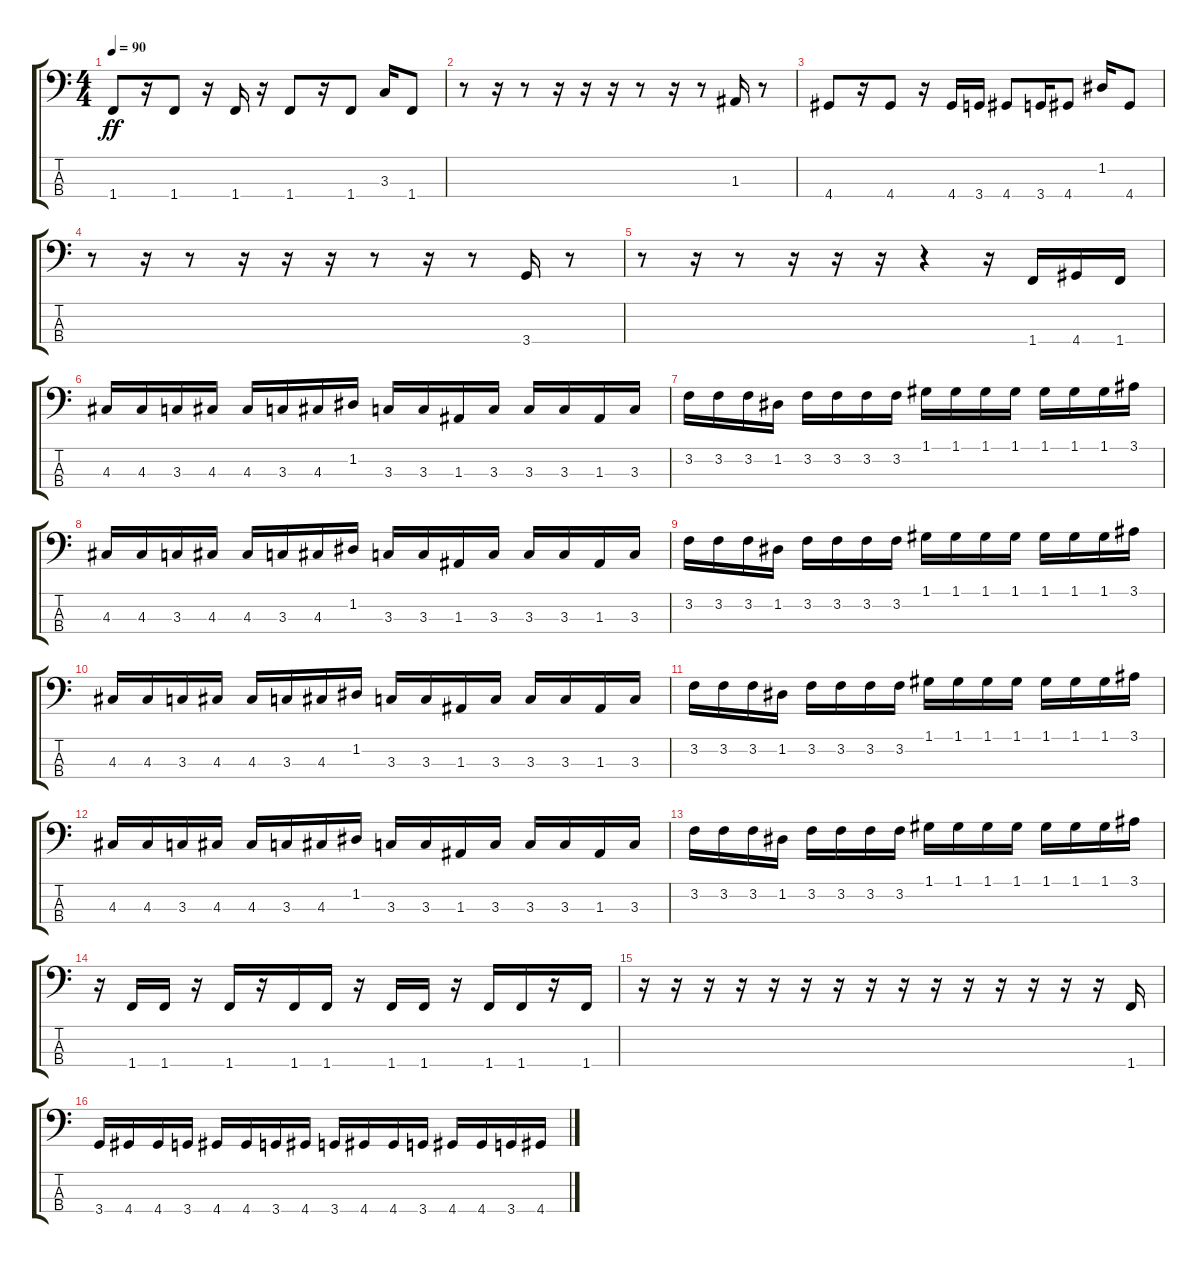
\track "" {instrument synthbass2}
\staff {score tabs}
\tuning (G2 D2 A1 E1) {hide}
\ts (4 4)
\tempo 90
\clef f4
\ks c
1.4.8{dy ff} r.16 1.4.8 r.16 1.4.16 r.16 1.4.8 r.16 1.4.8 3.3.16 1.4.8 |
r.8 r.16 r.8 r.16 r.16 r.16 r.8 r.16 r.8 1.3.16 r.8 |
4.4.8 r.16 4.4.8 r.16 4.4.16 3.4.16 4.4.8 3.4.16 4.4.8 1.2.16 4.4.8 |
r.8 r.16 r.8 r.16 r.16 r.16 r.8 r.16 r.8 3.4.16 r.8 |
r.8 r.16 r.8 r.16 r.16 r.16 r.4 r.16 1.4.16 4.4.16 1.4.16 |
4.3.16 4.3.16 3.3.16 4.3.16 4.3.16 3.3.16 4.3.16 1.2.16 3.3.16 3.3.16 1.3.16 3.3.16 3.3.16 3.3.16 1.3.16 3.3.16 |
3.2.16 3.2.16 3.2.16 1.2.16 3.2.16 3.2.16 3.2.16 3.2.16 1.1.16 1.1.16 1.1.16 1.1.16 1.1.16 1.1.16 1.1.16 3.1.16 |
4.3.16 4.3.16 3.3.16 4.3.16 4.3.16 3.3.16 4.3.16 1.2.16 3.3.16 3.3.16 1.3.16 3.3.16 3.3.16 3.3.16 1.3.16 3.3.16 |
3.2.16 3.2.16 3.2.16 1.2.16 3.2.16 3.2.16 3.2.16 3.2.16 1.1.16 1.1.16 1.1.16 1.1.16 1.1.16 1.1.16 1.1.16 3.1.16 |
4.3.16 4.3.16 3.3.16 4.3.16 4.3.16 3.3.16 4.3.16 1.2.16 3.3.16 3.3.16 1.3.16 3.3.16 3.3.16 3.3.16 1.3.16 3.3.16 |
3.2.16 3.2.16 3.2.16 1.2.16 3.2.16 3.2.16 3.2.16 3.2.16 1.1.16 1.1.16 1.1.16 1.1.16 1.1.16 1.1.16 1.1.16 3.1.16 |
4.3.16 4.3.16 3.3.16 4.3.16 4.3.16 3.3.16 4.3.16 1.2.16 3.3.16 3.3.16 1.3.16 3.3.16 3.3.16 3.3.16 1.3.16 3.3.16 |
3.2.16 3.2.16 3.2.16 1.2.16 3.2.16 3.2.16 3.2.16 3.2.16 1.1.16 1.1.16 1.1.16 1.1.16 1.1.16 1.1.16 1.1.16 3.1.16 |
r.16 1.4.16 1.4.16 r.16 1.4.16 r.16 1.4.16 1.4.16 r.16 1.4.16 1.4.16 r.16 1.4.16 1.4.16 r.16 1.4.16 |
r.16 r.16 r.16 r.16 r.16 r.16 r.16 r.16 r.16 r.16 r.16 r.16 r.16 r.16 r.16 1.4.16 |
3.4.16 4.4.16 4.4.16 3.4.16 4.4.16 4.4.16 3.4.16 4.4.16 3.4.16 4.4.16 4.4.16 3.4.16 4.4.16 4.4.16 3.4.16 4.4.16
